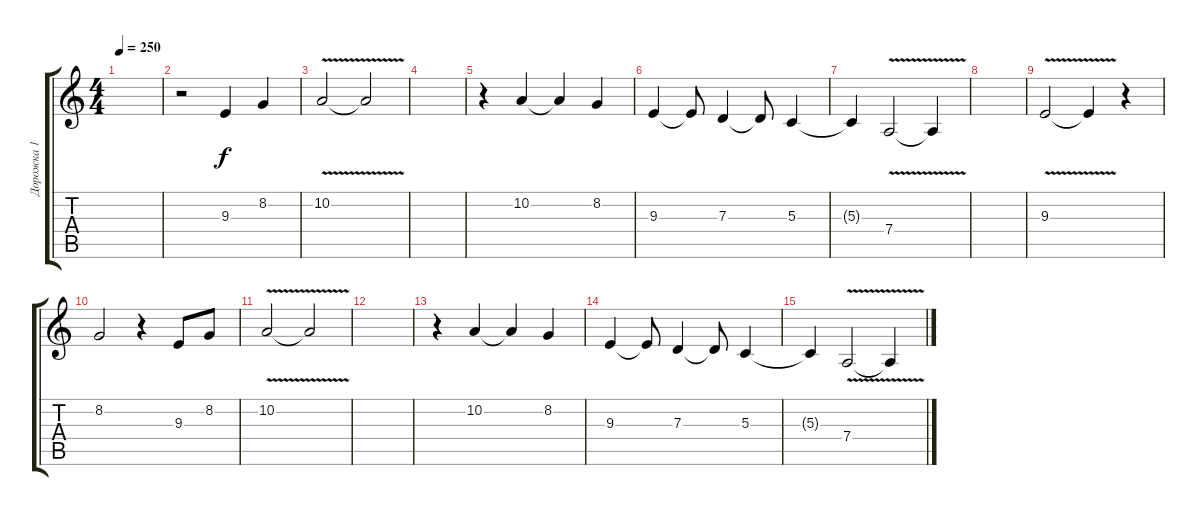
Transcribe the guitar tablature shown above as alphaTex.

\track ("Дорожка 1" "Дорожка 1") {instrument violin}
\staff {score tabs}
\tuning (E4 B3 G3 D3 A2 E2) {hide}
\ts (4 4)
\tempo 250
\clef g2
\ks c
|
r.2 9.3.4 8.2.4 |
10.2{v}.2 10.2{t}.2 |
|
r.4 10.2.4 10.2{t}.4 8.2.4 |
9.3.4 9.3{t}.8 7.3.4 7.3{t}.8 5.3.4 |
5.3{t}.4 7.4{v}.2 7.4{t}.4 |
|
9.3{v}.2 9.3{t}.4 r.4 |
8.2.2 r.4 9.3.8 8.2.8 |
10.2{v}.2 10.2{t}.2 |
|
r.4 10.2.4 10.2{t}.4 8.2.4 |
9.3.4 9.3{t}.8 7.3.4 7.3{t}.8 5.3.4 |
5.3{t}.4 7.4{v}.2 7.4{t}.4
